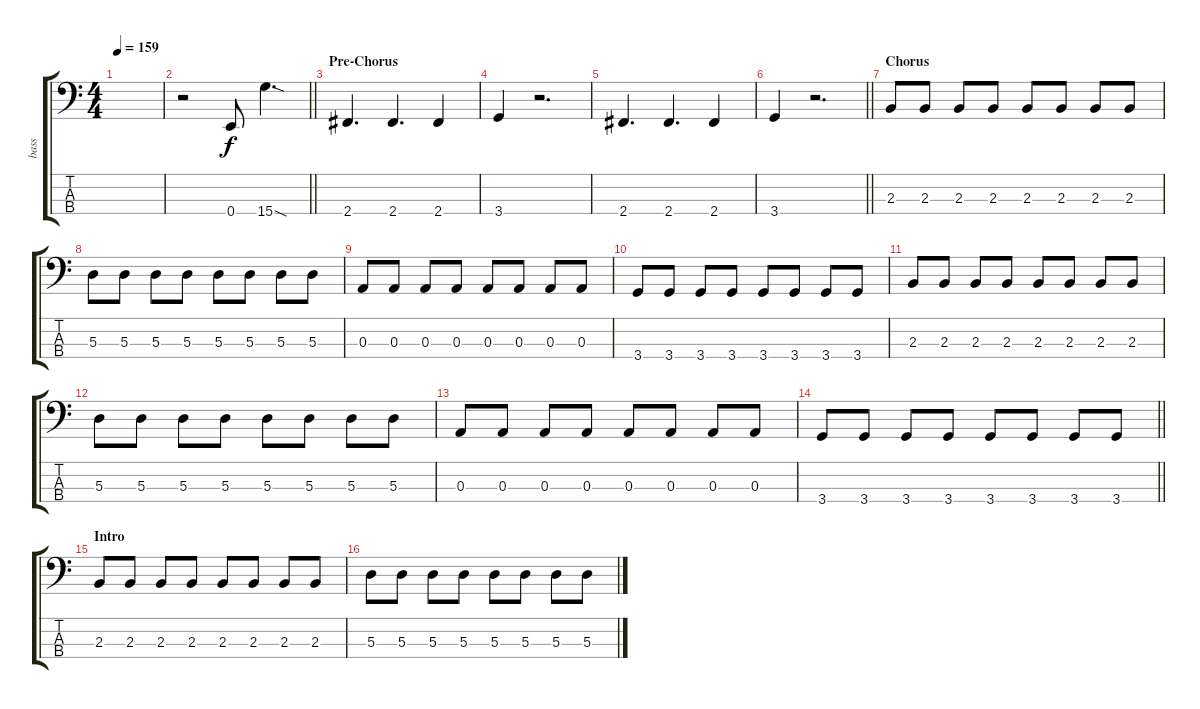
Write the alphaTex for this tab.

\track ("bass" "bass") {instrument electricbassfinger}
\staff {score tabs}
\tuning (G2 D2 A1 E1) {hide}
\ts (4 4)
\tempo 159
\clef f4
\ks c
|
\barLineRight lightlight
r.2 0.4.8 15.4{sod}.4{d} |
\section ("" "Pre-Chorus")
2.4.4{d} 2.4.4{d} 2.4.4 |
3.4.4 r.2{d} |
2.4.4{d} 2.4.4{d} 2.4.4 |
\barLineRight lightlight
3.4.4 r.2{d} |
\section ("" "Chorus")
2.3.8 2.3.8 2.3.8 2.3.8 2.3.8 2.3.8 2.3.8 2.3.8 |
5.3.8 5.3.8 5.3.8 5.3.8 5.3.8 5.3.8 5.3.8 5.3.8 |
0.3.8 0.3.8 0.3.8 0.3.8 0.3.8 0.3.8 0.3.8 0.3.8 |
3.4.8 3.4.8 3.4.8 3.4.8 3.4.8 3.4.8 3.4.8 3.4.8 |
2.3.8 2.3.8 2.3.8 2.3.8 2.3.8 2.3.8 2.3.8 2.3.8 |
5.3.8 5.3.8 5.3.8 5.3.8 5.3.8 5.3.8 5.3.8 5.3.8 |
0.3.8 0.3.8 0.3.8 0.3.8 0.3.8 0.3.8 0.3.8 0.3.8 |
\barLineRight lightlight
3.4.8 3.4.8 3.4.8 3.4.8 3.4.8 3.4.8 3.4.8 3.4.8 |
\section ("" "Intro")
2.3.8 2.3.8 2.3.8 2.3.8 2.3.8 2.3.8 2.3.8 2.3.8 |
5.3.8 5.3.8 5.3.8 5.3.8 5.3.8 5.3.8 5.3.8 5.3.8
